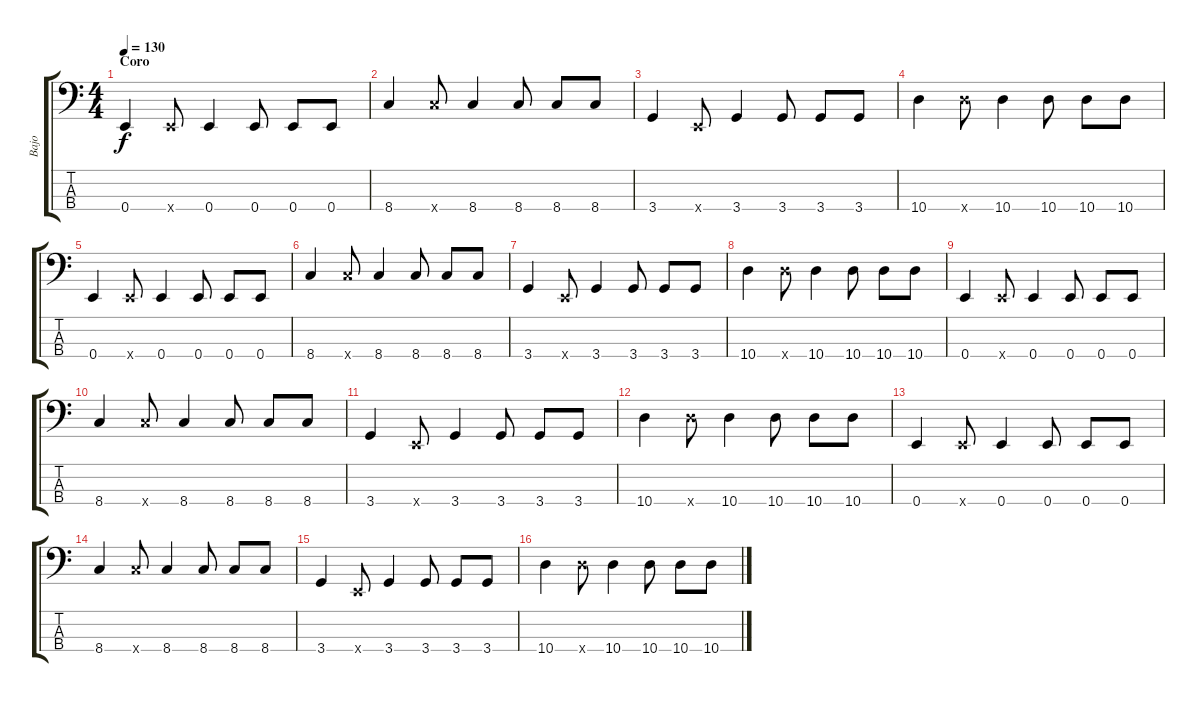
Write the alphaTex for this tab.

\track ("Bajo" "Bajo") {instrument electricbassfinger}
\staff {score tabs}
\tuning (G2 D2 A1 E1) {hide}
\ts (4 4)
\section ("" "Coro")
\tempo 130
\clef f4
\ks c
0.4.4{dy f} 0.4{x}.8 0.4.4 0.4.8 0.4.8 0.4.8 |
8.4.4 8.4{x}.8 8.4.4 8.4.8 8.4.8 8.4.8 |
3.4.4 0.4{x}.8 3.4.4 3.4.8 3.4.8 3.4.8 |
10.4.4 10.4{x}.8 10.4.4 10.4.8 10.4.8 10.4.8 |
0.4.4 0.4{x}.8 0.4.4 0.4.8 0.4.8 0.4.8 |
8.4.4 8.4{x}.8 8.4.4 8.4.8 8.4.8 8.4.8 |
3.4.4 0.4{x}.8 3.4.4 3.4.8 3.4.8 3.4.8 |
10.4.4 10.4{x}.8 10.4.4 10.4.8 10.4.8 10.4.8 |
0.4.4 0.4{x}.8 0.4.4 0.4.8 0.4.8 0.4.8 |
8.4.4 8.4{x}.8 8.4.4 8.4.8 8.4.8 8.4.8 |
3.4.4 0.4{x}.8 3.4.4 3.4.8 3.4.8 3.4.8 |
10.4.4 10.4{x}.8 10.4.4 10.4.8 10.4.8 10.4.8 |
0.4.4 0.4{x}.8 0.4.4 0.4.8 0.4.8 0.4.8 |
8.4.4 8.4{x}.8 8.4.4 8.4.8 8.4.8 8.4.8 |
3.4.4 0.4{x}.8 3.4.4 3.4.8 3.4.8 3.4.8 |
10.4.4 10.4{x}.8 10.4.4 10.4.8 10.4.8 10.4.8
